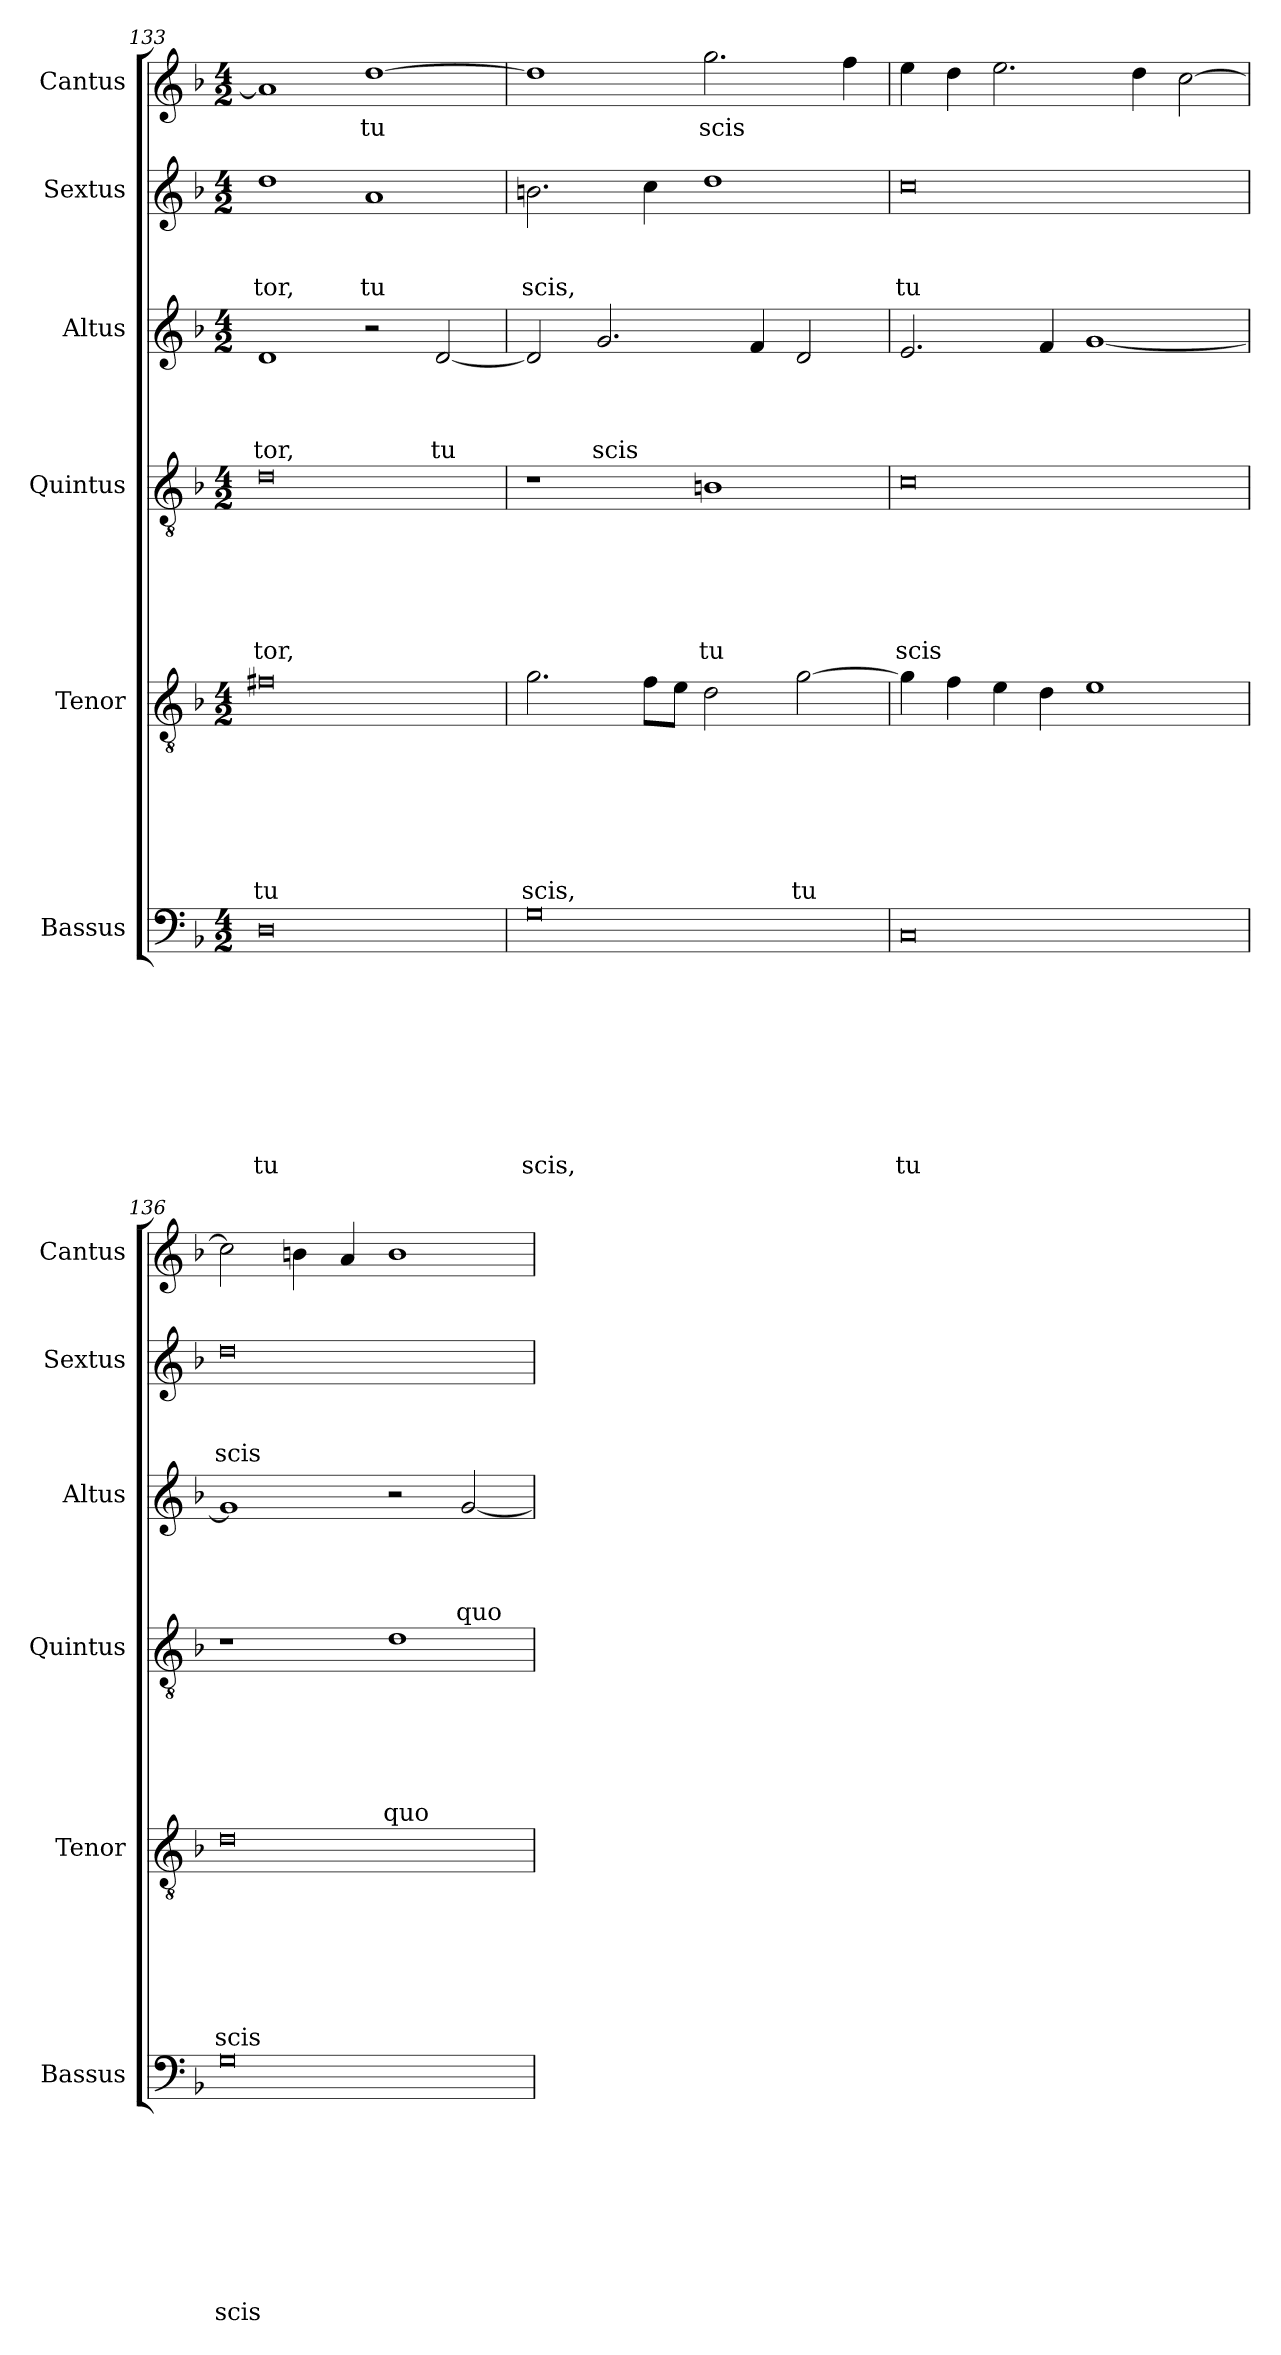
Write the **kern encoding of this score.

**kern	**text	**text	**text	**text	**text	**text	**text	**text	**text	**kern	**text	**text	**text	**text	**text	**text	**text	**kern	**text	**text	**text	**text	**text	**text	**kern	**text	**text	**text	**text	**kern	**text	**text	**text	**kern	**text
*part6	*part6	*part6	*part6	*part6	*part6	*part6	*part6	*part6	*part6	*part5	*part5	*part5	*part5	*part5	*part5	*part5	*part5	*part4	*part4	*part4	*part4	*part4	*part4	*part4	*part3	*part3	*part3	*part3	*part3	*part2	*part2	*part2	*part2	*part1	*part1
*staff6	*staff6	*staff6	*staff6	*staff6	*staff6	*staff6	*staff6	*staff6	*staff6	*staff5	*staff5	*staff5	*staff5	*staff5	*staff5	*staff5	*staff5	*staff4	*staff4	*staff4	*staff4	*staff4	*staff4	*staff4	*staff3	*staff3	*staff3	*staff3	*staff3	*staff2	*staff2	*staff2	*staff2	*staff1	*staff1
*I"Bassus	*	*	*	*	*	*	*	*	*	*I"Tenor	*	*	*	*	*	*	*	*I"Quintus	*	*	*	*	*	*	*I"Altus	*	*	*	*	*I"Sextus	*	*	*	*I"Cantus	*
*I'Bassus	*	*	*	*	*	*	*	*	*	*I'Tenor	*	*	*	*	*	*	*	*I'Quintus	*	*	*	*	*	*	*I'Altus	*	*	*	*	*I'Sextus	*	*	*	*I'Cantus	*
*clefF4	*	*	*	*	*	*	*	*	*	*clefGv2	*	*	*	*	*	*	*	*clefGv2	*	*	*	*	*	*	*clefG2	*	*	*	*	*clefG2	*	*	*	*clefG2	*
*k[b-]	*	*	*	*	*	*	*	*	*	*k[b-]	*	*	*	*	*	*	*	*k[b-]	*	*	*	*	*	*	*k[b-]	*	*	*	*	*k[b-]	*	*	*	*k[b-]	*
*F:	*	*	*	*	*	*	*	*	*	*F:	*	*	*	*	*	*	*	*F:	*	*	*	*	*	*	*F:	*	*	*	*	*F:	*	*	*	*F:	*
*M4/2	*	*	*	*	*	*	*	*	*	*M4/2	*	*	*	*	*	*	*	*M4/2	*	*	*	*	*	*	*M4/2	*	*	*	*	*M4/2	*	*	*	*M4/2	*
=133	=133	=133	=133	=133	=133	=133	=133	=133	=133	=133	=133	=133	=133	=133	=133	=133	=133	=133	=133	=133	=133	=133	=133	=133	=133	=133	=133	=133	=133	=133	=133	=133	=133	=133	=133
!	!	!	!	!	!	!	!	!	!LO:LY:b	!	!	!	!	!	!	!	!LO:LY:b	!	!	!	!	!	!	!LO:LY:b	!	!	!	!	!LO:LY:b	!	!	!	!LO:LY:b	!	!
0D	.	.	.	.	.	.	.	.	tu	0f#X	.	.	.	.	.	.	tu	0d	.	.	.	.	.	-tor,	1d	.	.	.	tor,	1dd	.	.	tor,	1a]	.
!	!	!	!	!	!	!	!	!	!	!	!	!	!	!	!	!	!	!	!	!	!	!	!	!	!	!	!	!	!	!	!	!	!LO:LY:b	!	!LO:LY:b
.	.	.	.	.	.	.	.	.	.	.	.	.	.	.	.	.	.	.	.	.	.	.	.	.	2r	.	.	.	.	1a	.	.	tu	[>1dd	tu
!	!	!	!	!	!	!	!	!	!	!	!	!	!	!	!	!	!	!	!	!	!	!	!	!	!	!	!	!	!LO:LY:b	!	!	!	!	!	!
.	.	.	.	.	.	.	.	.	.	.	.	.	.	.	.	.	.	.	.	.	.	.	.	.	[<2d/	.	.	.	tu	.	.	.	.	.	.
=134!	=134!	=134!	=134!	=134!	=134!	=134!	=134!	=134!	=134!	=134!	=134!	=134!	=134!	=134!	=134!	=134!	=134!	=134!	=134!	=134!	=134!	=134!	=134!	=134!	=134!	=134!	=134!	=134!	=134!	=134!	=134!	=134!	=134!	=134!	=134!
!	!	!	!	!	!	!	!	!	!LO:LY:b	!	!	!	!	!	!	!	!LO:LY:b	!	!	!	!	!	!	!	!	!	!	!	!	!	!	!	!LO:LY:b	!	!
0G	.	.	.	.	.	.	.	.	scis,	2.g\	.	.	.	.	.	.	scis,	1r	.	.	.	.	.	.	2d/]	.	.	.	.	2.bn\	.	.	scis,	1dd]	.
!	!	!	!	!	!	!	!	!	!	!	!	!	!	!	!	!	!	!	!	!	!	!	!	!	!	!	!	!	!LO:LY:b	!	!	!	!	!	!
.	.	.	.	.	.	.	.	.	.	.	.	.	.	.	.	.	.	.	.	.	.	.	.	.	2.g/	.	.	.	scis	.	.	.	.	.	.
.	.	.	.	.	.	.	.	.	.	8f\L	.	.	.	.	.	.	.	.	.	.	.	.	.	.	.	.	.	.	.	4cc\	.	.	.	.	.
.	.	.	.	.	.	.	.	.	.	8e\J	.	.	.	.	.	.	.	.	.	.	.	.	.	.	.	.	.	.	.	.	.	.	.	.	.
!	!	!	!	!	!	!	!	!	!	!	!	!	!	!	!	!	!	!	!	!	!	!	!	!LO:LY:b	!	!	!	!	!	!	!	!	!	!	!LO:LY:b
.	.	.	.	.	.	.	.	.	.	2d\	.	.	.	.	.	.	.	1Bn	.	.	.	.	.	tu	.	.	.	.	.	1dd	.	.	.	2.gg\	scis
.	.	.	.	.	.	.	.	.	.	.	.	.	.	.	.	.	.	.	.	.	.	.	.	.	4f/	.	.	.	.	.	.	.	.	.	.
!	!	!	!	!	!	!	!	!	!	!	!	!	!	!	!	!	!LO:LY:b	!	!	!	!	!	!	!	!	!	!	!	!	!	!	!	!	!	!
.	.	.	.	.	.	.	.	.	.	[>2g\	.	.	.	.	.	.	tu	.	.	.	.	.	.	.	2d/	.	.	.	.	.	.	.	.	.	.
.	.	.	.	.	.	.	.	.	.	.	.	.	.	.	.	.	.	.	.	.	.	.	.	.	.	.	.	.	.	.	.	.	.	4ff\	.
=135!	=135!	=135!	=135!	=135!	=135!	=135!	=135!	=135!	=135!	=135!	=135!	=135!	=135!	=135!	=135!	=135!	=135!	=135!	=135!	=135!	=135!	=135!	=135!	=135!	=135!	=135!	=135!	=135!	=135!	=135!	=135!	=135!	=135!	=135!	=135!
!	!	!	!	!	!	!	!	!	!LO:LY:b	!	!	!	!	!	!	!	!	!	!	!	!	!	!	!LO:LY:b	!	!	!	!	!	!	!	!	!LO:LY:b	!	!
0C	.	.	.	.	.	.	.	.	tu	4g\]	.	.	.	.	.	.	.	0c	.	.	.	.	.	scis	2.e/	.	.	.	.	0cc	.	.	tu	4ee\	.
.	.	.	.	.	.	.	.	.	.	4f\	.	.	.	.	.	.	.	.	.	.	.	.	.	.	.	.	.	.	.	.	.	.	.	4dd\	.
.	.	.	.	.	.	.	.	.	.	4e\	.	.	.	.	.	.	.	.	.	.	.	.	.	.	.	.	.	.	.	.	.	.	.	2.ee\	.
.	.	.	.	.	.	.	.	.	.	4d\	.	.	.	.	.	.	.	.	.	.	.	.	.	.	4f/	.	.	.	.	.	.	.	.	.	.
.	.	.	.	.	.	.	.	.	.	1e	.	.	.	.	.	.	.	.	.	.	.	.	.	.	[<1g	.	.	.	.	.	.	.	.	.	.
.	.	.	.	.	.	.	.	.	.	.	.	.	.	.	.	.	.	.	.	.	.	.	.	.	.	.	.	.	.	.	.	.	.	4dd\	.
.	.	.	.	.	.	.	.	.	.	.	.	.	.	.	.	.	.	.	.	.	.	.	.	.	.	.	.	.	.	.	.	.	.	[>2cc\	.
=136!	=136!	=136!	=136!	=136!	=136!	=136!	=136!	=136!	=136!	=136!	=136!	=136!	=136!	=136!	=136!	=136!	=136!	=136!	=136!	=136!	=136!	=136!	=136!	=136!	=136!	=136!	=136!	=136!	=136!	=136!	=136!	=136!	=136!	=136!	=136!
!	!	!	!	!	!	!	!	!	!LO:LY:b	!	!	!	!	!	!	!	!LO:LY:b	!	!	!	!	!	!	!	!	!	!	!	!	!	!	!	!LO:LY:b	!	!
0G	.	.	.	.	.	.	.	.	scis	0d	.	.	.	.	.	.	scis	1r	.	.	.	.	.	.	1g]	.	.	.	.	0dd	.	.	scis	2cc\]	.
.	.	.	.	.	.	.	.	.	.	.	.	.	.	.	.	.	.	.	.	.	.	.	.	.	.	.	.	.	.	.	.	.	.	4bn\	.
.	.	.	.	.	.	.	.	.	.	.	.	.	.	.	.	.	.	.	.	.	.	.	.	.	.	.	.	.	.	.	.	.	.	4a/	.
!	!	!	!	!	!	!	!	!	!	!	!	!	!	!	!	!	!	!	!	!	!	!	!	!LO:LY:b	!	!	!	!	!	!	!	!	!	!	!
.	.	.	.	.	.	.	.	.	.	.	.	.	.	.	.	.	.	1d	.	.	.	.	.	quo-	2r	.	.	.	.	.	.	.	.	1b	.
!	!	!	!	!	!	!	!	!	!	!	!	!	!	!	!	!	!	!	!	!	!	!	!	!	!	!	!	!	!LO:LY:b	!	!	!	!	!	!
.	.	.	.	.	.	.	.	.	.	.	.	.	.	.	.	.	.	.	.	.	.	.	.	.	[<2g/	.	.	.	quo	.	.	.	.	.	.
=!	=!	=!	=!	=!	=!	=!	=!	=!	=!	=!	=!	=!	=!	=!	=!	=!	=!	=!	=!	=!	=!	=!	=!	=!	=!	=!	=!	=!	=!	=!	=!	=!	=!	=!	=!
*-	*-	*-	*-	*-	*-	*-	*-	*-	*-	*-	*-	*-	*-	*-	*-	*-	*-	*-	*-	*-	*-	*-	*-	*-	*-	*-	*-	*-	*-	*-	*-	*-	*-	*-	*-
